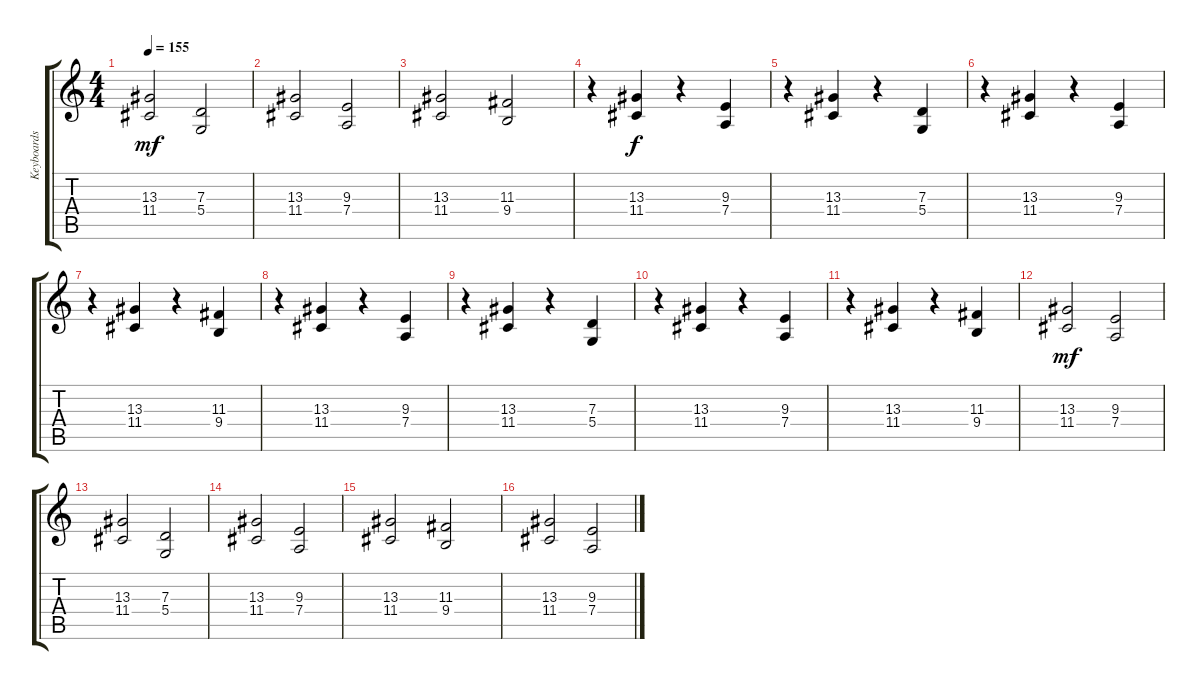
\track ("Keyboards Rhytm" "Keyboards ") {instrument choiraahs}
\staff {score tabs}
\tuning (E4 B3 G3 D3 A2 E2) {hide}
\ts (4 4)
\tempo 155
\clef g2
\ks c
(13.3 11.4).2{dy mf} (7.3 5.4).2 |
(13.3 11.4).2 (9.3 7.4).2 |
(13.3 11.4).2 (11.3 9.4).2 |
r.4 (13.3 11.4).4{dy f} r.4 (9.3 7.4).4 |
r.4 (13.3 11.4).4 r.4 (7.3 5.4).4 |
r.4 (13.3 11.4).4 r.4 (9.3 7.4).4 |
r.4 (13.3 11.4).4 r.4 (11.3 9.4).4 |
r.4 (13.3 11.4).4 r.4 (9.3 7.4).4 |
r.4 (13.3 11.4).4 r.4 (7.3 5.4).4 |
r.4 (13.3 11.4).4 r.4 (9.3 7.4).4 |
r.4 (13.3 11.4).4 r.4 (11.3 9.4).4 |
(13.3 11.4).2{dy mf} (9.3 7.4).2 |
(13.3 11.4).2 (7.3 5.4).2 |
(13.3 11.4).2 (9.3 7.4).2 |
(13.3 11.4).2 (11.3 9.4).2 |
(13.3 11.4).2 (9.3 7.4).2
